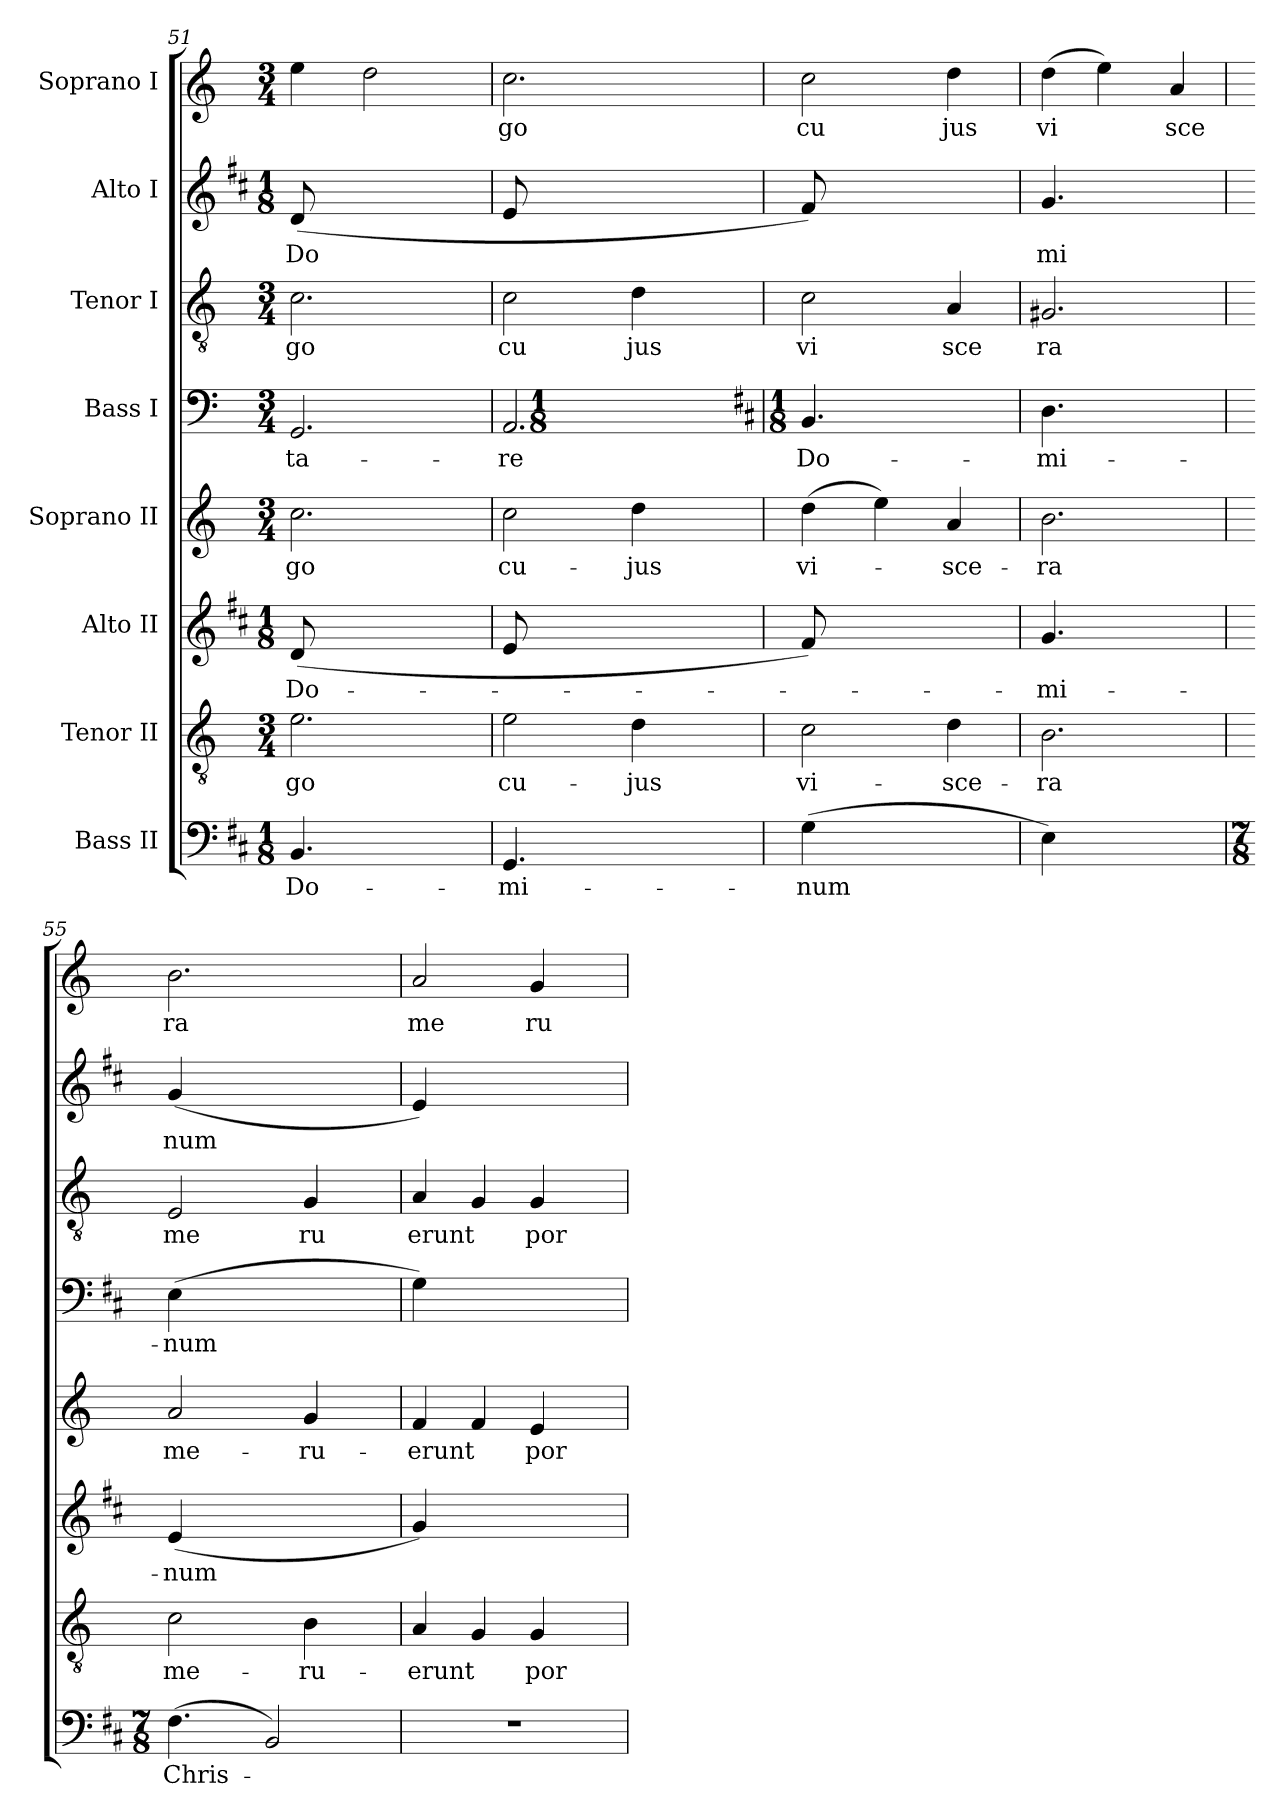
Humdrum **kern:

**kern	**text	**kern	**text	**kern	**text	**kern	**text	**kern	**text	**kern	**text	**kern	**text	**kern	**text
*part8	*part8	*part7	*part7	*part6	*part6	*part5	*part5	*part4	*part4	*part3	*part3	*part2	*part2	*part1	*part1
*staff8	*staff8	*staff7	*staff7	*staff6	*staff6	*staff5	*staff5	*staff4	*staff4	*staff3	*staff3	*staff2	*staff2	*staff1	*staff1
*I"Bass II	*	*I"Tenor II	*	*I"Alto II	*	*I"Soprano II	*	*I"Bass I	*	*I"Tenor I	*	*I"Alto I	*	*I"Soprano I	*
!!LO:LB:g=z
*clefF4	*	*clefGv2	*	*clefG2	*	*clefG2	*	*clefF4	*	*clefGv2	*	*clefG2	*	*clefG2	*
*k[f#c#]	*	*k[]	*	*k[f#c#]	*	*k[]	*	*k[]	*	*k[]	*	*k[f#c#]	*	*k[]	*
*D:	*	*C:	*	*D:	*	*C:	*	*C:	*	*C:	*	*D:	*	*C:	*
*M1/8	*	*M3/4	*	*M1/8	*	*M3/4	*	*M3/4	*	*M3/4	*	*M1/8	*	*M3/4	*
=51	=51	=51	=51	=51	=51	=51	=51	=51	=51	=51	=51	=51	=51	=51	=51
!	!LO:LY:b	!	!LO:LY:b	!	!LO:LY:b	!	!LO:LY:b	!	!LO:LY:b	!	!LO:LY:b	!	!LO:LY:b	!	!
4.BB/	Do-	2.e\	-go	(<8d/	Do-	2.cc\	-go	2.GG/	-ta-	2.c\	go	(<8d/	Do	4ee\	.
.	.	.	.	2ryy	.	.	.	.	.	.	.	2ryy	.	.	.
.	.	.	.	.	.	.	.	.	.	.	.	.	.	2dd\	.
4.ryy	.	.	.	.	.	.	.	.	.	.	.	.	.	.	.
.	.	.	.	8ryy	.	.	.	.	.	.	.	8ryy	.	.	.
=52	=52	=52	=52	=52	=52	=52	=52	=52	=52	=52	=52	=52	=52	=52	=52
!	!LO:LY:b	!	!LO:LY:b	!	!	!	!LO:LY:b	!	!LO:LY:b	!	!LO:LY:b	!	!	!	!LO:LY:b
4.GG/	-mi-	2e\	cu-	8e/	.	2cc\	cu-	2.AA/	-re	2c\	cu	8e/	.	2.cc\	go
.	.	.	.	2ryy	.	.	.	.	.	.	.	2ryy	.	.	.
4.ryy	.	.	.	.	.	.	.	.	.	.	.	.	.	.	.
!	!	!	!LO:LY:b	!	!	!	!LO:LY:b	!	!	!	!LO:LY:b	!	!	!	!
.	.	4d\	-jus	.	.	4dd\	-jus	.	.	4d\	jus	.	.	.	.
.	.	.	.	8ryy	.	.	.	.	.	.	.	8ryy	.	.	.
*	*	*	*	*	*	*	*	*k[f#c#]	*	*	*	*	*	*	*
*	*	*	*	*	*	*	*	*D:	*	*	*	*	*	*	*
*	*	*	*	*	*	*	*	*M1/8	*	*	*	*	*	*	*
!!LO:LB:g=z
=53	=53	=53	=53	=53	=53	=53	=53	=53	=53	=53	=53	=53	=53	=53	=53
*	*	*	*	*	*	*	*	*M1/8	*	*	*	*	*	*	*
!	!LO:LY:b	!	!LO:LY:b	!	!	!	!LO:LY:b	!	!LO:LY:b	!	!LO:LY:b	!	!	!	!LO:LY:b
(>4G\	-num	2c\	vi-	8f#/)	.	(>4dd\	vi-	4.BB/	Do-	2c\	vi	8f#/)	.	2cc\	cu
.	.	.	.	2ryy	.	.	.	.	.	.	.	2ryy	.	.	.
2ryy	.	.	.	.	.	4ee\)	.	.	.	.	.	.	.	.	.
.	.	.	.	.	.	.	.	4.ryy	.	.	.	.	.	.	.
!	!	!	!LO:LY:b	!	!	!	!LO:LY:b	!	!	!	!LO:LY:b	!	!	!	!LO:LY:b
.	.	4d\	-sce-	.	.	4a/	-sce-	.	.	4A/	sce	.	.	4dd\	jus
.	.	.	.	8ryy	.	.	.	.	.	.	.	8ryy	.	.	.
=54	=54	=54	=54	=54	=54	=54	=54	=54	=54	=54	=54	=54	=54	=54	=54
!	!	!	!LO:LY:b	!	!LO:LY:b	!	!LO:LY:b	!	!LO:LY:b	!	!LO:LY:b	!	!LO:LY:b	!	!LO:LY:b
4E\)	.	2.B\	-ra	4.g/	-mi-	2.b\	-ra	4.D\	-mi-	2.G#X/	ra	4.g/	mi	(>4dd\	vi
2ryy	.	.	.	.	.	.	.	.	.	.	.	.	.	4ee\)	.
.	.	.	.	4.ryy	.	.	.	4.ryy	.	.	.	4.ryy	.	.	.
!	!	!	!	!	!	!	!	!	!	!	!	!	!	!	!LO:LY:b
.	.	.	.	.	.	.	.	.	.	.	.	.	.	4a/	sce
=55	=55	=55	=55	=55	=55	=55	=55	=55	=55	=55	=55	=55	=55	=55	=55
*M7/8	*	*	*	*	*	*	*	*	*	*	*	*	*	*	*
!	!LO:LY:b	!	!LO:LY:b	!	!LO:LY:b	!	!LO:LY:b	!	!LO:LY:b	!	!LO:LY:b	!	!LO:LY:b	!	!LO:LY:b
(>4.F#\	Chris-	2c\	me-	(<4e/	-num	2a/	me-	(>4E\	-num	2E/	me	(<4g/	num	2.b\	ra
.	.	.	.	2ryy	.	.	.	2ryy	.	.	.	2ryy	.	.	.
2BB/)	.	.	.	.	.	.	.	.	.	.	.	.	.	.	.
!	!	!	!LO:LY:b	!	!	!	!LO:LY:b	!	!	!	!LO:LY:b	!	!	!	!
.	.	4B\	-ru-	.	.	4g/	-ru-	.	.	4G/	ru	.	.	.	.
.	.	8ryy	.	8ryy	.	8ryy	.	8ryy	.	8ryy	.	8ryy	.	8ryy	.
=56	=56	=56	=56	=56	=56	=56	=56	=56	=56	=56	=56	=56	=56	=56	=56
!	!	!	!LO:LY:b	!	!	!	!LO:LY:b	!	!	!	!LO:LY:b	!	!	!	!LO:LY:b
2..r	.	4A/	-erunt	4g/)	.	4f/	-erunt	4G\)	.	4A/	erunt	4e/)	.	2a/	me
.	.	4G/	.	2ryy	.	4f/	.	2ryy	.	4G/	.	2ryy	.	.	.
!	!	!	!LO:LY:b	!	!	!	!LO:LY:b	!	!	!	!LO:LY:b	!	!	!	!LO:LY:b
.	.	4G/	por-	.	.	4e/	por-	.	.	4G/	por	.	.	4g/	ru
.	.	8ryy	.	8ryy	.	8ryy	.	8ryy	.	8ryy	.	8ryy	.	8ryy	.
=	=	=	=	=	=	=	=	=	=	=	=	=	=	=	=
*-	*-	*-	*-	*-	*-	*-	*-	*-	*-	*-	*-	*-	*-	*-	*-
